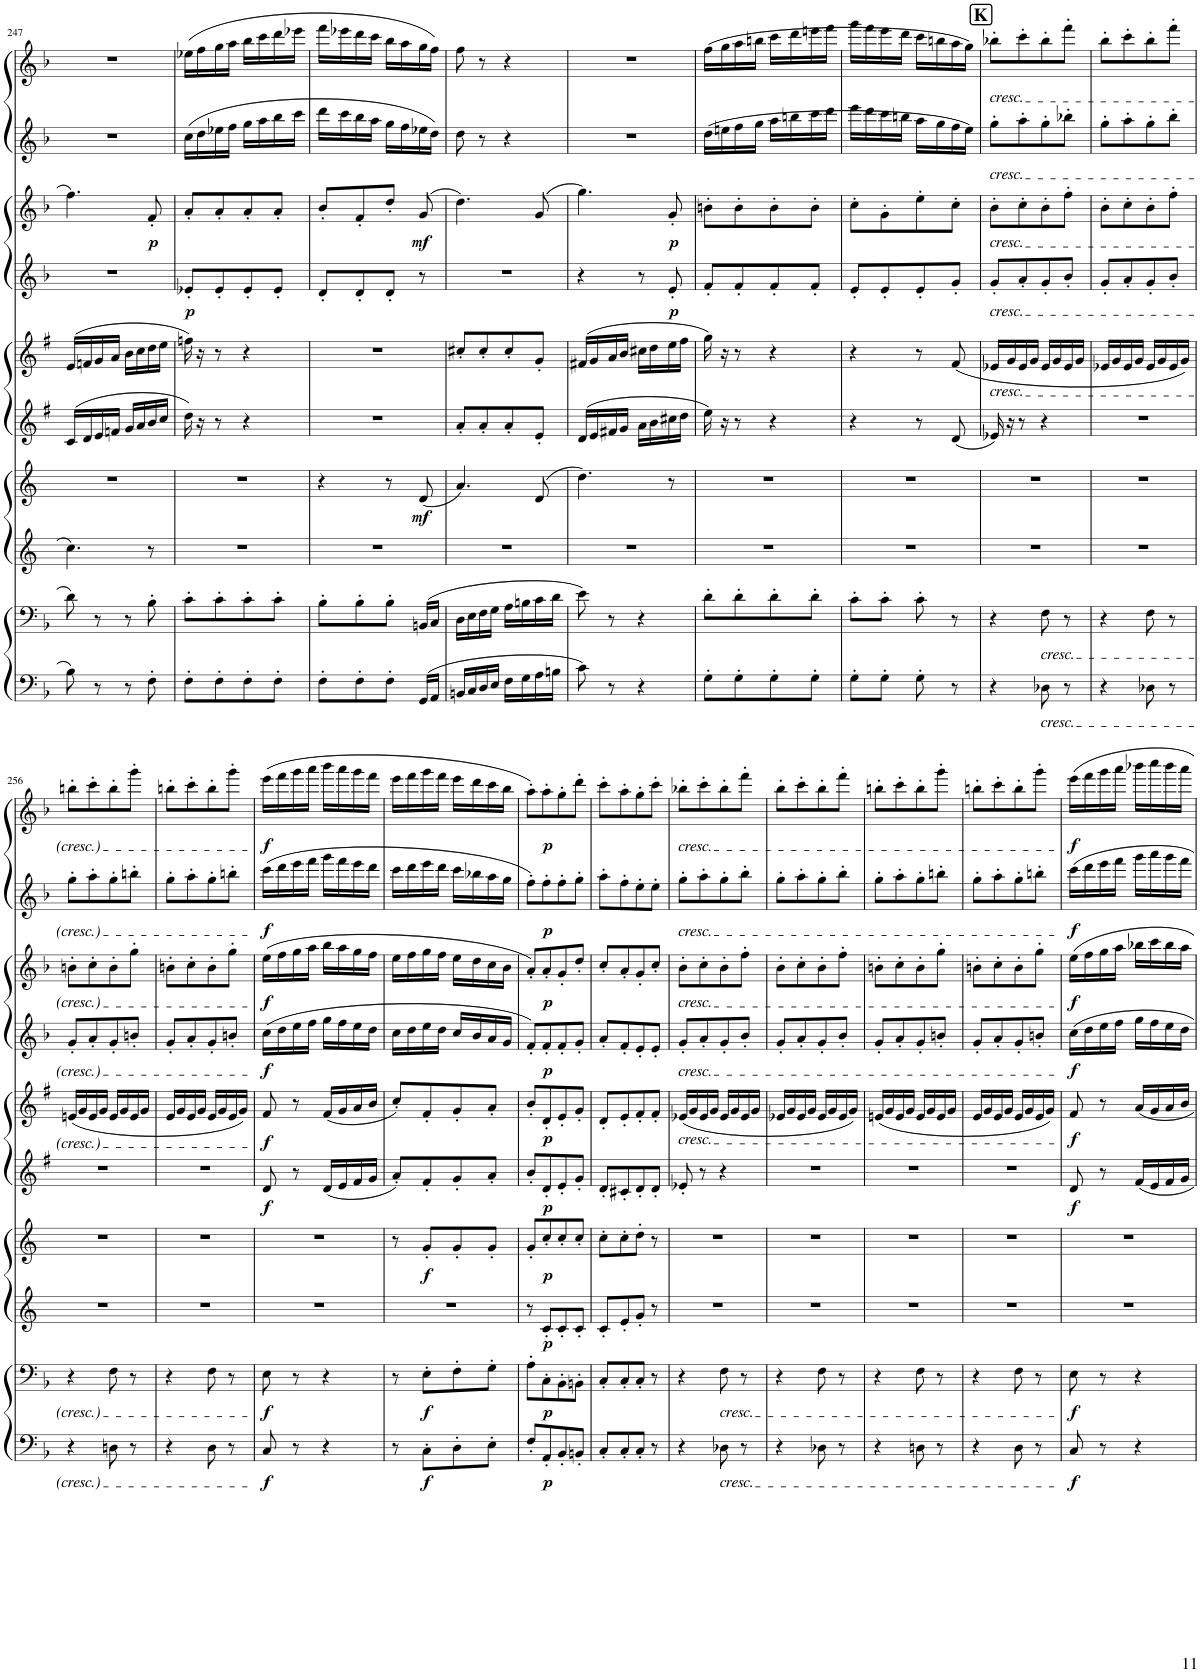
**kern	**dynam	**kern	**dynam	**kern	**dynam	**kern	**dynam	**kern	**dynam	**kern	**dynam	**kern	**dynam	**kern	**dynam	**kern	**dynam	**kern	**dynam
*part10	*part10	*part9	*part9	*part8	*part8	*part7	*part7	*part6	*part6	*part5	*part5	*part4	*part4	*part3	*part3	*part2	*part2	*part1	*part1
*staff10	*staff10	*staff9	*staff9	*staff8	*staff8	*staff7	*staff7	*staff6	*staff6	*staff5	*staff5	*staff4	*staff4	*staff3	*staff3	*staff2	*staff2	*staff1	*staff1
*I"Bassoon 2	*	*I"Bassoon 1	*	*I"Horn 2 in F	*	*I"Horn 1 in F	*	*I"Clarinet 2 in Bb	*	*I"Clarinet 1 in Bb	*	*I"Oboe 2	*	*I"Oboe 1	*	*I"Flute 2	*	*I"Flute 1	*
*I'Bsn	*	*I'Bsn	*	*I'Hn	*	*I'Hn	*	*I'Cl	*	*I'Cl	*	*I'Ob	*	*I'Ob	*	*I'Fl	*	*I'Fl	*
!!LO:PB:g=z
*clefF4	*	*clefF4	*	*clefG2	*	*clefG2	*	*clefG2	*	*clefG2	*	*clefG2	*	*clefG2	*	*clefG2	*	*clefG2	*
*	*	*	*	*Trd4c7	*	*Trd4c7	*	*Trd1c2	*	*Trd1c2	*	*	*	*	*	*	*	*	*
*k[b-]	*	*k[b-]	*	*k[]	*	*k[]	*	*k[f#]	*	*k[f#]	*	*k[b-]	*	*k[b-]	*	*k[b-]	*	*k[b-]	*
*M2/4	*	*M2/4	*	*M2/4	*	*M2/4	*	*M2/4	*	*M2/4	*	*M2/4	*	*M2/4	*	*M2/4	*	*M2/4	*
=247	=247	=247	=247	=247	=247	=247	=247	=247	=247	=247	=247	=247	=247	=247	=247	=247	=247	=247	=247
8B-\	.	8d\	.	4.cc\	.	2r	.	(16c/LL	.	(16e/LL	.	2r	.	4.ff\	.	2r	.	2r	.
.	.	.	.	.	.	.	.	16d/	.	16fn/	.	.	.	.	.	.	.	.	.
8r	.	8r	.	.	.	.	.	16e/	.	16g/	.	.	.	.	.	.	.	.	.
.	.	.	.	.	.	.	.	16fn/JJ	.	16a/JJ	.	.	.	.	.	.	.	.	.
8r	.	8r	.	.	.	.	.	16g/LL	.	16b\LL	.	.	.	.	.	.	.	.	.
.	.	.	.	.	.	.	.	16a/	.	16cc\	.	.	.	.	.	.	.	.	.
!	!	!	!	!	!	!	!	!	!	!	!	!	!	!	!LO:DY:b	!	!	!	!
8F'\	.	8B-'\	.	8r	.	.	.	16b/	.	16dd\	.	.	.	8f'/	p	.	.	.	.
.	.	.	.	.	.	.	.	16cc/JJ	.	16ee\JJ	.	.	.	.	.	.	.	.	.
=248	=248	=248	=248	=248	=248	=248	=248	=248	=248	=248	=248	=248	=248	=248	=248	=248	=248	=248	=248
!	!	!	!	!	!	!	!	!	!	!	!	!	!LO:DY:b	!	!	!	!	!	!
8F'\L	.	8c'\L	.	2r	.	2r	.	16dd\)	.	16ffn\)	.	8e-X'/L	p	8a'/L	.	(16cc\LL	.	(16ee-X\LL	.
.	.	.	.	.	.	.	.	16r	.	16r	.	.	.	.	.	16dd\	.	16ff\	.
8F'\	.	8c'\	.	.	.	.	.	8r	.	8r	.	8e-'/	.	8a'/	.	16ee-X\	.	16gg\	.
.	.	.	.	.	.	.	.	.	.	.	.	.	.	.	.	16ff\JJ	.	16aa\JJ	.
8F'\	.	8c'\	.	.	.	.	.	4r	.	4r	.	8e-'/	.	8a'/	.	16gg\LL	.	16bb-\LL	.
.	.	.	.	.	.	.	.	.	.	.	.	.	.	.	.	16aa\	.	16ccc\	.
8F'\J	.	8c'\J	.	.	.	.	.	.	.	.	.	8e-'/J	.	8a'/J	.	16bb-\	.	16ddd\	.
.	.	.	.	.	.	.	.	.	.	.	.	.	.	.	.	16ccc\JJ	.	16eee-X\JJ	.
=249	=249	=249	=249	=249	=249	=249	=249	=249	=249	=249	=249	=249	=249	=249	=249	=249	=249	=249	=249
8F'\L	.	8B-'\L	.	2r	.	4r	.	2r	.	2r	.	8d'/L	.	8b-'/L	.	16ddd\LL	.	16fff\LL	.
.	.	.	.	.	.	.	.	.	.	.	.	.	.	.	.	16ccc\	.	16eee-X\	.
8F'\	.	8B-'\	.	.	.	.	.	.	.	.	.	8d'/	.	8f'/	.	16bb-\	.	16ddd\	.
.	.	.	.	.	.	.	.	.	.	.	.	.	.	.	.	16aa\JJ	.	16ccc\JJ	.
8F'\J	.	8B-'\J	.	.	.	8r	.	.	.	.	.	8d'/J	.	8dd'/J	.	16gg\LL	.	16bb-\LL	.
.	.	.	.	.	.	.	.	.	.	.	.	.	.	.	.	16ff\	.	16aa\	.
!	!	!	!	!	!	!	!LO:DY:b	!	!	!	!	!	!	!	!LO:DY:b	!	!	!	!
(16GG/LL	.	(16BBn/LL	.	.	.	(8d/	mf	.	.	.	.	8r	.	(8g/	mf	16ee-X\	.	16gg\	.
16AA/JJ	.	16C/JJ	.	.	.	.	.	.	.	.	.	.	.	.	.	16dd\JJ)	.	16ff\JJ)	.
=250	=250	=250	=250	=250	=250	=250	=250	=250	=250	=250	=250	=250	=250	=250	=250	=250	=250	=250	=250
16BBn/LL	.	16D\LL	.	2r	.	4.a/)	.	8a'/L	.	8cc#X'/L	.	2r	.	4.dd\)	.	8dd\	.	8ff\	.
16C/	.	16E\	.	.	.	.	.	.	.	.	.	.	.	.	.	.	.	.	.
16D/	.	16F\	.	.	.	.	.	8a'/	.	8cc#'/	.	.	.	.	.	8r	.	8r	.
16E/JJ	.	16G\JJ	.	.	.	.	.	.	.	.	.	.	.	.	.	.	.	.	.
16F\LL	.	16A\LL	.	.	.	.	.	8a'/	.	8cc#'/	.	.	.	.	.	4r	.	4r	.
16G\	.	16Bn\	.	.	.	.	.	.	.	.	.	.	.	.	.	.	.	.	.
16A\	.	16c\	.	.	.	(8d/	.	8e'/J	.	8g'/J	.	.	.	(8g/	.	.	.	.	.
16Bn\JJ	.	16d\JJ	.	.	.	.	.	.	.	.	.	.	.	.	.	.	.	.	.
=251	=251	=251	=251	=251	=251	=251	=251	=251	=251	=251	=251	=251	=251	=251	=251	=251	=251	=251	=251
8c\)	.	8e\)	.	2r	.	4.dd\)	.	(16d/LL	.	(16f#X/LL	.	4r	.	4.gg\)	.	2r	.	2r	.
.	.	.	.	.	.	.	.	16e/	.	16g/	.	.	.	.	.	.	.	.	.
8r	.	8r	.	.	.	.	.	16f#X/	.	16a/	.	.	.	.	.	.	.	.	.
.	.	.	.	.	.	.	.	16g/JJ	.	16b/JJ	.	.	.	.	.	.	.	.	.
4r	.	4r	.	.	.	.	.	16a\LL	.	16cc#X\LL	.	8r	.	.	.	.	.	.	.
.	.	.	.	.	.	.	.	16b\	.	16dd\	.	.	.	.	.	.	.	.	.
!	!	!	!	!	!	!	!	!	!	!	!	!	!LO:DY:b	!	!LO:DY:b	!	!	!	!
.	.	.	.	.	.	8r	.	16cc#X\	.	16ee\	.	8e'/	p	8g'/	p	.	.	.	.
.	.	.	.	.	.	.	.	16dd\JJ	.	16ff#\JJ	.	.	.	.	.	.	.	.	.
=252	=252	=252	=252	=252	=252	=252	=252	=252	=252	=252	=252	=252	=252	=252	=252	=252	=252	=252	=252
8G'\L	.	8d'\L	.	2r	.	2r	.	16ee\)	.	16gg\)	.	8f'/L	.	8bn'\L	.	(16dd\LL	.	(16ff\LL	.
.	.	.	.	.	.	.	.	16r	.	16r	.	.	.	.	.	16een\	.	16gg\	.
8G'\	.	8d'\	.	.	.	.	.	8r	.	8r	.	8f'/	.	8b'\	.	16ff\	.	16aa\	.
.	.	.	.	.	.	.	.	.	.	.	.	.	.	.	.	16gg\JJ	.	16bbn\JJ	.
8G'\	.	8d'\	.	.	.	.	.	4r	.	4r	.	8f'/	.	8b'\	.	16aa\LL	.	16ccc\LL	.
.	.	.	.	.	.	.	.	.	.	.	.	.	.	.	.	16bbn\	.	16ddd\	.
8G'\J	.	8d'\J	.	.	.	.	.	.	.	.	.	8f'/J	.	8b'\J	.	16ccc\	.	16eeen\	.
.	.	.	.	.	.	.	.	.	.	.	.	.	.	.	.	16ddd\JJ	.	16fff\JJ	.
=253	=253	=253	=253	=253	=253	=253	=253	=253	=253	=253	=253	=253	=253	=253	=253	=253	=253	=253	=253
8G'\L	.	8c'\L	.	2r	.	2r	.	4r	.	4r	.	8e'/L	.	8cc'\L	.	16eee\LL	.	16ggg\LL	.
.	.	.	.	.	.	.	.	.	.	.	.	.	.	.	.	16ddd\	.	16fff\	.
8G'\J	.	8c'\J	.	.	.	.	.	.	.	.	.	8e'/	.	8g'\	.	16ccc\	.	16eee\	.
.	.	.	.	.	.	.	.	.	.	.	.	.	.	.	.	16bbn\JJ	.	16ddd\JJ	.
8G'\	.	8c'\	.	.	.	.	.	8r	.	8r	.	8e'/	.	8ee'\	.	16aa\LL	.	16ccc\LL	.
.	.	.	.	.	.	.	.	.	.	.	.	.	.	.	.	16gg\	.	16bbn\	.
8r	.	8r	.	.	.	.	.	(8d/	.	(<8f#/	.	8g'/J	.	8cc'\J	.	16ff\	.	16aa\	.
.	.	.	.	.	.	.	.	.	.	.	.	.	.	.	.	16ee\JJ)	.	16gg\JJ)	.
!!LO:REH:place=s1:a:B:cj:fs=14:t=K
=254	=254	=254	=254	=254	=254	=254	=254	=254	=254	=254	=254	=254	=254	=254	=254	=254	=254	=254	=254
!	!	!	!	!	!	!	!	!	!	!	!	!	!	!	!	!	!	!LO:TX:b:i:t=cresc.	!
!	!	!	!	!	!	!	!	!	!	!	!	!	!	!	!	!LO:TX:b:i:t=cresc.	!	!	!
!	!	!	!	!	!	!	!	!	!	!	!	!	!	!LO:TX:b:i:t=cresc.	!	!	!	!	!
!	!	!	!	!	!	!	!	!	!	!	!	!LO:TX:b:i:t=cresc.	!	!	!	!	!	!	!
!	!	!	!	!	!	!	!	!	!	!LO:TX:b:i:t=cresc.	!	!	!	!	!	!	!	!	!
4r	.	4r	.	2r	.	2r	.	16e-X/)	.	16e-X/LL	.	8g'/L	.	8b-'\L	.	8gg'\L	.	8bb-X'\L	.
.	.	.	.	.	.	.	.	16r	.	16g/	.	.	.	.	.	.	.	.	.
.	.	.	.	.	.	.	.	8r	.	16e-/	.	8a'/	.	8cc'\	.	8aa'\	.	8ccc'\	.
.	.	.	.	.	.	.	.	.	.	16g/JJ	.	.	.	.	.	.	.	.	.
!	!	!LO:TX:b:i:t=cresc.	!	!	!	!	!	!	!	!	!	!	!	!	!	!	!	!	!
!LO:TX:b:i:t=cresc.	!	!	!	!	!	!	!	!	!	!	!	!	!	!	!	!	!	!	!
8D-X\	.	8F\	.	.	.	.	.	4r	.	16e-/LL	.	8g'/	.	8b-'\	.	8gg'\	.	8bb-'\	.
.	.	.	.	.	.	.	.	.	.	16g/	.	.	.	.	.	.	.	.	.
8r	.	8r	.	.	.	.	.	.	.	16e-/	.	8b-'/J	.	8ff'\J	.	8bb-X'\J	.	8fff'\J	.
.	.	.	.	.	.	.	.	.	.	16g/JJ	.	.	.	.	.	.	.	.	.
=255	=255	=255	=255	=255	=255	=255	=255	=255	=255	=255	=255	=255	=255	=255	=255	=255	=255	=255	=255
4r	.	4r	.	2r	.	2r	.	2r	.	16e-X/LL	.	8g'/L	.	8b-'\L	.	8gg'\L	.	8bb-'\L	.
.	.	.	.	.	.	.	.	.	.	16g/	.	.	.	.	.	.	.	.	.
.	.	.	.	.	.	.	.	.	.	16e-/	.	8a'/	.	8cc'\	.	8aa'\	.	8ccc'\	.
.	.	.	.	.	.	.	.	.	.	16g/JJ	.	.	.	.	.	.	.	.	.
8D-X\	.	8F\	.	.	.	.	.	.	.	16e-/LL	.	8g'/	.	8b-'\	.	8gg'\	.	8bb-'\	.
.	.	.	.	.	.	.	.	.	.	16g/	.	.	.	.	.	.	.	.	.
8r	.	8r	.	.	.	.	.	.	.	16e-/	.	8b-'/J	.	8ff'\J	.	8bb-'\J	.	8fff'\J	.
.	.	.	.	.	.	.	.	.	.	16g/JJ)	.	.	.	.	.	.	.	.	.
!!LO:LB:g=z
=256	=256	=256	=256	=256	=256	=256	=256	=256	=256	=256	=256	=256	=256	=256	=256	=256	=256	=256	=256
4r	.	4r	.	2r	.	2r	.	2r	.	(<16en/LL	.	8g'/L	.	8bn'\L	.	8gg'\L	.	8bbn'\L	.
.	.	.	.	.	.	.	.	.	.	16g/	.	.	.	.	.	.	.	.	.
.	.	.	.	.	.	.	.	.	.	16e/	.	8a'/	.	8cc'\	.	8aa'\	.	8ccc'\	.
.	.	.	.	.	.	.	.	.	.	16g/JJ	.	.	.	.	.	.	.	.	.
8Dn\	.	8F\	.	.	.	.	.	.	.	16e/LL	.	8g'/	.	8b'\	.	8gg'\	.	8bb'\	.
.	.	.	.	.	.	.	.	.	.	16g/	.	.	.	.	.	.	.	.	.
8r	.	8r	.	.	.	.	.	.	.	16e/	.	8bn'/J	.	8gg'\J	.	8bbn'\J	.	8ggg'\J	.
.	.	.	.	.	.	.	.	.	.	16g/JJ	.	.	.	.	.	.	.	.	.
=257	=257	=257	=257	=257	=257	=257	=257	=257	=257	=257	=257	=257	=257	=257	=257	=257	=257	=257	=257
4r	.	4r	.	2r	.	2r	.	2r	.	16e/LL	.	8g'/L	.	8bn'\L	.	8gg'\L	.	8bbn'\L	.
.	.	.	.	.	.	.	.	.	.	16g/	.	.	.	.	.	.	.	.	.
.	.	.	.	.	.	.	.	.	.	16e/	.	8a'/	.	8cc'\	.	8aa'\	.	8ccc'\	.
.	.	.	.	.	.	.	.	.	.	16g/JJ	.	.	.	.	.	.	.	.	.
8D\	.	8F\	.	.	.	.	.	.	.	16e/LL	.	8g'/	.	8b'\	.	8gg'\	.	8bb'\	.
.	.	.	.	.	.	.	.	.	.	16g/	.	.	.	.	.	.	.	.	.
8r	.	8r	.	.	.	.	.	.	.	16e/	.	8bn'/J	.	8gg'\J	.	8bbn'\J	.	8ggg'\J	.
.	.	.	.	.	.	.	.	.	.	16g/JJ)	.	.	.	.	.	.	.	.	.
=258	=258	=258	=258	=258	=258	=258	=258	=258	=258	=258	=258	=258	=258	=258	=258	=258	=258	=258	=258
!	!LO:DY:b	!	!LO:DY:b	!	!	!	!	!	!LO:DY:b	!	!LO:DY:b	!	!LO:DY:b	!	!LO:DY:b	!	!LO:DY:b	!	!LO:DY:b
8C/	f	8E\	f	2r	.	2r	.	8d/	f	8f#/	f	(16cc\LL	f	(16ee\LL	f	(16ccc\LL	f	(16eee\LL	f
.	.	.	.	.	.	.	.	.	.	.	.	16dd\	.	16ff\	.	16ddd\	.	16fff\	.
8r	.	8r	.	.	.	.	.	8r	.	8r	.	16ee\	.	16gg\	.	16eee\	.	16ggg\	.
.	.	.	.	.	.	.	.	.	.	.	.	16ff\JJ	.	16aa\JJ	.	16fff\JJ	.	16aaa\JJ	.
4r	.	4r	.	.	.	.	.	(16d/LL	.	(16f#/LL	.	16gg\LL	.	16bb-\LL	.	16ggg\LL	.	16bbb-\LL	.
.	.	.	.	.	.	.	.	16e/	.	16g/	.	16ff\	.	16aa\	.	16fff\	.	16aaa\	.
.	.	.	.	.	.	.	.	16f#/	.	16a/	.	16ee\	.	16gg\	.	16eee\	.	16ggg\	.
.	.	.	.	.	.	.	.	16g/JJ	.	16b/JJ	.	16dd\JJ	.	16ff\JJ	.	16ddd\JJ	.	16fff\JJ	.
=259	=259	=259	=259	=259	=259	=259	=259	=259	=259	=259	=259	=259	=259	=259	=259	=259	=259	=259	=259
8r	.	8r	.	2r	.	8r	.	8a'/L)	.	8cc'/L)	.	16cc\LL	.	16ee\LL	.	16ccc\LL	.	16eee\LL	.
.	.	.	.	.	.	.	.	.	.	.	.	16dd\	.	16ff\	.	16ddd\	.	16fff\	.
!	!LO:DY:b	!	!LO:DY:b	!	!	!	!LO:DY:b	!	!	!	!	!	!	!	!	!	!	!	!
8C'\L	f	8E'\L	f	.	.	8g'/L	f	8f#'/	.	8f#'/	.	16ee\	.	16gg\	.	16eee\	.	16ggg\	.
.	.	.	.	.	.	.	.	.	.	.	.	16dd\JJ	.	16ff\JJ	.	16ddd\JJ	.	16fff\JJ	.
8D'\	.	8F'\	.	.	.	8g'/	.	8g'/	.	8g'/	.	16cc/LL	.	16ee\LL	.	16ccc\LL	.	16eee\LL	.
.	.	.	.	.	.	.	.	.	.	.	.	16b-/	.	16dd\	.	16bb-X\	.	16ddd\	.
8E'\J	.	8G'\J	.	.	.	8g'/J	.	8a'/J	.	8a'/J	.	16a/	.	16cc\	.	16aa\	.	16ccc\	.
.	.	.	.	.	.	.	.	.	.	.	.	16g/JJ	.	16b-\JJ	.	16gg\JJ	.	16bb-\JJ	.
=260	=260	=260	=260	=260	=260	=260	=260	=260	=260	=260	=260	=260	=260	=260	=260	=260	=260	=260	=260
8F'/L	.	8A'\L	.	8r	.	8g'/L	.	8b'/L	.	8b'/L	.	8f'/L)	.	8a'/L)	.	8ff'\L)	.	8aa'\L)	.
!	!LO:DY:b	!	!LO:DY:b	!	!LO:DY:b	!	!LO:DY:b	!	!LO:DY:b	!	!LO:DY:b	!	!LO:DY:b	!	!LO:DY:b	!	!LO:DY:b	!	!LO:DY:b
8AA'/	p	8C'\	p	8c'/L	p	8cc'/	p	8d'/	p	8d'/	p	8f'/	p	8a'/	p	8ff'\	p	8aa'\	p
8BB-'/	.	8BB-'\	.	8c'/	.	8cc'/	.	8e'/	.	8e'/	.	8f'/	.	8g'/	.	8ff'\	.	8gg'\	.
8BBn'/J	.	8BBn'\J	.	8c'/J	.	8cc'/J	.	8g'/J	.	8g'/J	.	8g'/J	.	8dd'/J	.	8gg'\J	.	8ddd'\J	.
=261	=261	=261	=261	=261	=261	=261	=261	=261	=261	=261	=261	=261	=261	=261	=261	=261	=261	=261	=261
8C'/L	.	8C'/L	.	8c'/L	.	8cc'\L	.	8d'/L	.	8d'/L	.	8a'/L	.	8cc'/L	.	8aa'\L	.	8ccc'\L	.
8C'/	.	8C'/	.	8e'/	.	8cc'\	.	8c#X'/	.	8e'/	.	8f'/	.	8a'/	.	8ff'\	.	8aa'\	.
8C'/J	.	8C'/J	.	8g'/J	.	8dd'\J	.	8d'/	.	8f#'/	.	8e'/	.	8g'/	.	8ee'\	.	8gg'\	.
8r	.	8r	.	8r	.	8r	.	8d'/J	.	8f#'/J	.	8e'/J	.	8cc'/J	.	8ee'\J	.	8ccc'\J	.
=262	=262	=262	=262	=262	=262	=262	=262	=262	=262	=262	=262	=262	=262	=262	=262	=262	=262	=262	=262
!	!	!	!	!	!	!	!	!	!	!	!	!	!	!	!	!	!	!LO:TX:b:i:t=cresc.	!
!	!	!	!	!	!	!	!	!	!	!	!	!	!	!	!	!LO:TX:b:i:t=cresc.	!	!	!
!	!	!	!	!	!	!	!	!	!	!	!	!	!	!LO:TX:b:i:t=cresc.	!	!	!	!	!
!	!	!	!	!	!	!	!	!	!	!	!	!LO:TX:b:i:t=cresc.	!	!	!	!	!	!	!
!	!	!	!	!	!	!	!	!	!	!LO:TX:b:i:t=cresc.	!	!	!	!	!	!	!	!	!
4r	.	4r	.	2r	.	2r	.	8e-X'/	.	(<16e-X/LL	.	8g'/L	.	8b-'\L	.	8gg'\L	.	8bb-X'\L	.
.	.	.	.	.	.	.	.	.	.	16g/	.	.	.	.	.	.	.	.	.
.	.	.	.	.	.	.	.	8r	.	16e-/	.	8a'/	.	8cc'\	.	8aa'\	.	8ccc'\	.
.	.	.	.	.	.	.	.	.	.	16g/JJ	.	.	.	.	.	.	.	.	.
!	!	!LO:TX:b:i:t=cresc.	!	!	!	!	!	!	!	!	!	!	!	!	!	!	!	!	!
!LO:TX:b:i:t=cresc.	!	!	!	!	!	!	!	!	!	!	!	!	!	!	!	!	!	!	!
8D-X\	.	8F\	.	.	.	.	.	4r	.	16e-/LL	.	8g'/	.	8b-'\	.	8gg'\	.	8bb-'\	.
.	.	.	.	.	.	.	.	.	.	16g/	.	.	.	.	.	.	.	.	.
8r	.	8r	.	.	.	.	.	.	.	16e-/	.	8b-'/J	.	8ff'\J	.	8bb-'\J	.	8fff'\J	.
.	.	.	.	.	.	.	.	.	.	16g/JJ	.	.	.	.	.	.	.	.	.
=263	=263	=263	=263	=263	=263	=263	=263	=263	=263	=263	=263	=263	=263	=263	=263	=263	=263	=263	=263
4r	.	4r	.	2r	.	2r	.	2r	.	16e-X/LL	.	8g'/L	.	8b-'\L	.	8gg'\L	.	8bb-'\L	.
.	.	.	.	.	.	.	.	.	.	16g/	.	.	.	.	.	.	.	.	.
.	.	.	.	.	.	.	.	.	.	16e-/	.	8a'/	.	8cc'\	.	8aa'\	.	8ccc'\	.
.	.	.	.	.	.	.	.	.	.	16g/JJ	.	.	.	.	.	.	.	.	.
8D-X\	.	8F\	.	.	.	.	.	.	.	16e-/LL	.	8g'/	.	8b-'\	.	8gg'\	.	8bb-'\	.
.	.	.	.	.	.	.	.	.	.	16g/	.	.	.	.	.	.	.	.	.
8r	.	8r	.	.	.	.	.	.	.	16e-/	.	8b-'/J	.	8ff'\J	.	8bb-'\J	.	8fff'\J	.
.	.	.	.	.	.	.	.	.	.	16g/JJ)	.	.	.	.	.	.	.	.	.
=264	=264	=264	=264	=264	=264	=264	=264	=264	=264	=264	=264	=264	=264	=264	=264	=264	=264	=264	=264
4r	.	4r	.	2r	.	2r	.	2r	.	(<16en/LL	.	8g'/L	.	8bn'\L	.	8gg'\L	.	8bbn'\L	.
.	.	.	.	.	.	.	.	.	.	16g/	.	.	.	.	.	.	.	.	.
.	.	.	.	.	.	.	.	.	.	16e/	.	8a'/	.	8cc'\	.	8aa'\	.	8ccc'\	.
.	.	.	.	.	.	.	.	.	.	16g/JJ	.	.	.	.	.	.	.	.	.
8Dn\	.	8F\	.	.	.	.	.	.	.	16e/LL	.	8g'/	.	8b'\	.	8gg'\	.	8bb'\	.
.	.	.	.	.	.	.	.	.	.	16g/	.	.	.	.	.	.	.	.	.
8r	.	8r	.	.	.	.	.	.	.	16e/	.	8bn'/J	.	8gg'\J	.	8bbn'\J	.	8ggg'\J	.
.	.	.	.	.	.	.	.	.	.	16g/JJ	.	.	.	.	.	.	.	.	.
=265	=265	=265	=265	=265	=265	=265	=265	=265	=265	=265	=265	=265	=265	=265	=265	=265	=265	=265	=265
4r	.	4r	.	2r	.	2r	.	2r	.	16e/LL	.	8g'/L	.	8bn'\L	.	8gg'\L	.	8bbn'\L	.
.	.	.	.	.	.	.	.	.	.	16g/	.	.	.	.	.	.	.	.	.
.	.	.	.	.	.	.	.	.	.	16e/	.	8a'/	.	8cc'\	.	8aa'\	.	8ccc'\	.
.	.	.	.	.	.	.	.	.	.	16g/JJ	.	.	.	.	.	.	.	.	.
8D\	.	8F\	.	.	.	.	.	.	.	16e/LL	.	8g'/	.	8b'\	.	8gg'\	.	8bb'\	.
.	.	.	.	.	.	.	.	.	.	16g/	.	.	.	.	.	.	.	.	.
8r	.	8r	.	.	.	.	.	.	.	16e/	.	8bn'/J	.	8gg'\J	.	8bbn'\J	.	8ggg'\J	.
.	.	.	.	.	.	.	.	.	.	16g/JJ)	.	.	.	.	.	.	.	.	.
=266	=266	=266	=266	=266	=266	=266	=266	=266	=266	=266	=266	=266	=266	=266	=266	=266	=266	=266	=266
!	!LO:DY:b	!	!LO:DY:b	!	!	!	!	!	!LO:DY:b	!	!LO:DY:b	!	!LO:DY:b	!	!LO:DY:b	!	!LO:DY:b	!	!LO:DY:b
8C/	f	8E\	f	2r	.	2r	.	8d/	f	8f#/	f	16cc\LL	f	16ee\LL	f	16ccc\LL	f	16eee\LL	f
.	.	.	.	.	.	.	.	.	.	.	.	16dd\	.	16ff\	.	16ddd\	.	16fff\	.
8r	.	8r	.	.	.	.	.	8r	.	8r	.	16ee\	.	16gg\	.	16eee\	.	16ggg\	.
.	.	.	.	.	.	.	.	.	.	.	.	16ff\JJ	.	16aa\JJ	.	16fff\JJ	.	16aaa\JJ	.
4r	.	4r	.	.	.	.	.	16f#/LL	.	16a/LL	.	16gg\LL	.	16bb-X\LL	.	16ggg\LL	.	16bbb-X\LL	.
.	.	.	.	.	.	.	.	16e/	.	16g/	.	16ff\	.	16ccc\	.	16aaa\	.	16cccc\	.
.	.	.	.	.	.	.	.	16f#/	.	16a/	.	16ee\	.	16bb-\	.	16ggg\	.	16bbb-\	.
.	.	.	.	.	.	.	.	16g/JJ	.	16b/JJ	.	16dd\JJ	.	16aa\JJ	.	16fff\JJ	.	16aaa\JJ	.
=	=	=	=	=	=	=	=	=	=	=	=	=	=	=	=	=	=	=	=
*-	*-	*-	*-	*-	*-	*-	*-	*-	*-	*-	*-	*-	*-	*-	*-	*-	*-	*-	*-
